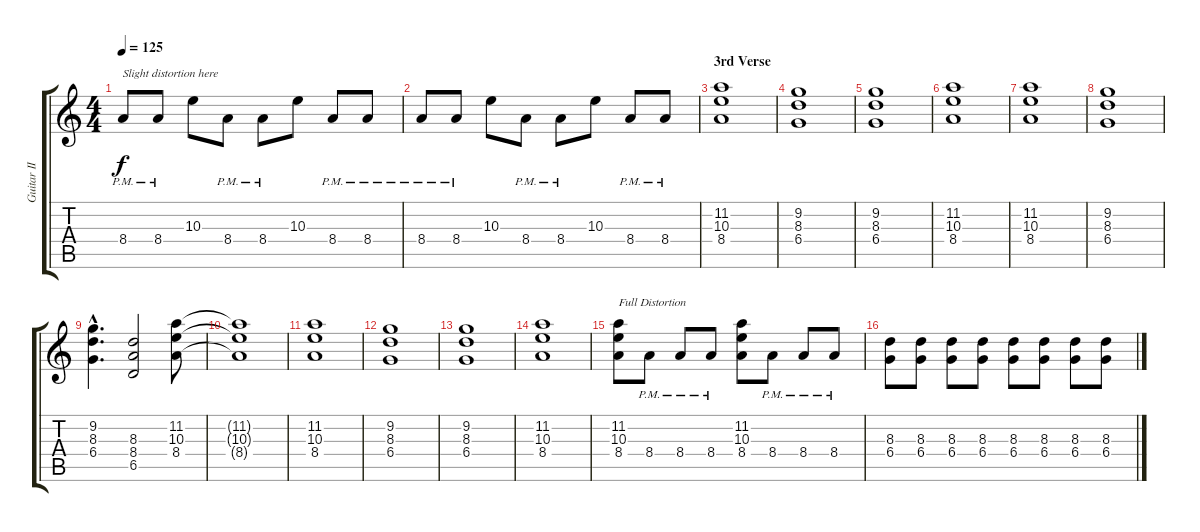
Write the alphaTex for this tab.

\track ("Guitar II" "Guitar II") {instrument distortionguitar}
\staff {score tabs}
\tuning (Eb4 Bb3 Gb3 Db3 Ab2 Eb2) {hide}
\ts (4 4)
\tempo 125
\clef g2
\ks c
8.4{pm}.8{txt "Slight distortion here" dy f instrument overdrivenguitar} 8.4{pm}.8 10.3.8 8.4{pm}.8 8.4{pm}.8 10.3.8 8.4{pm}.8 8.4{pm}.8 |
8.4{pm}.8 8.4{pm}.8 10.3.8 8.4{pm}.8 8.4{pm}.8 10.3.8 8.4{pm}.8 8.4{pm}.8 |
\section ("" "3rd Verse")
(11.2 10.3 8.4).1 |
(9.2 8.3 6.4).1 |
(9.2 8.3 6.4).1 |
(11.2 10.3 8.4).1 |
(11.2 10.3 8.4).1 |
(9.2 8.3 6.4).1 |
(9.2{hac} 8.3{hac} 6.4{hac}).4{d} (8.3 8.4 6.5).2 (11.2 10.3 8.4).8 |
(11.2{t} 10.3{t} 8.4{t}).1 |
(11.2 10.3 8.4).1 |
(9.2 8.3 6.4).1 |
(9.2 8.3 6.4).1 |
(11.2 10.3 8.4).1 |
(11.2 10.3 8.4).8{txt "Full Distortion" instrument distortionguitar} 8.4{pm}.8 8.4{pm}.8 8.4{pm}.8 (11.2 10.3 8.4).8 8.4{pm}.8 8.4{pm}.8 8.4{pm}.8 |
(8.3 6.4).8 (8.3 6.4).8 (8.3 6.4).8 (8.3 6.4).8 (8.3 6.4).8 (8.3 6.4).8 (8.3 6.4).8 (8.3 6.4).8
